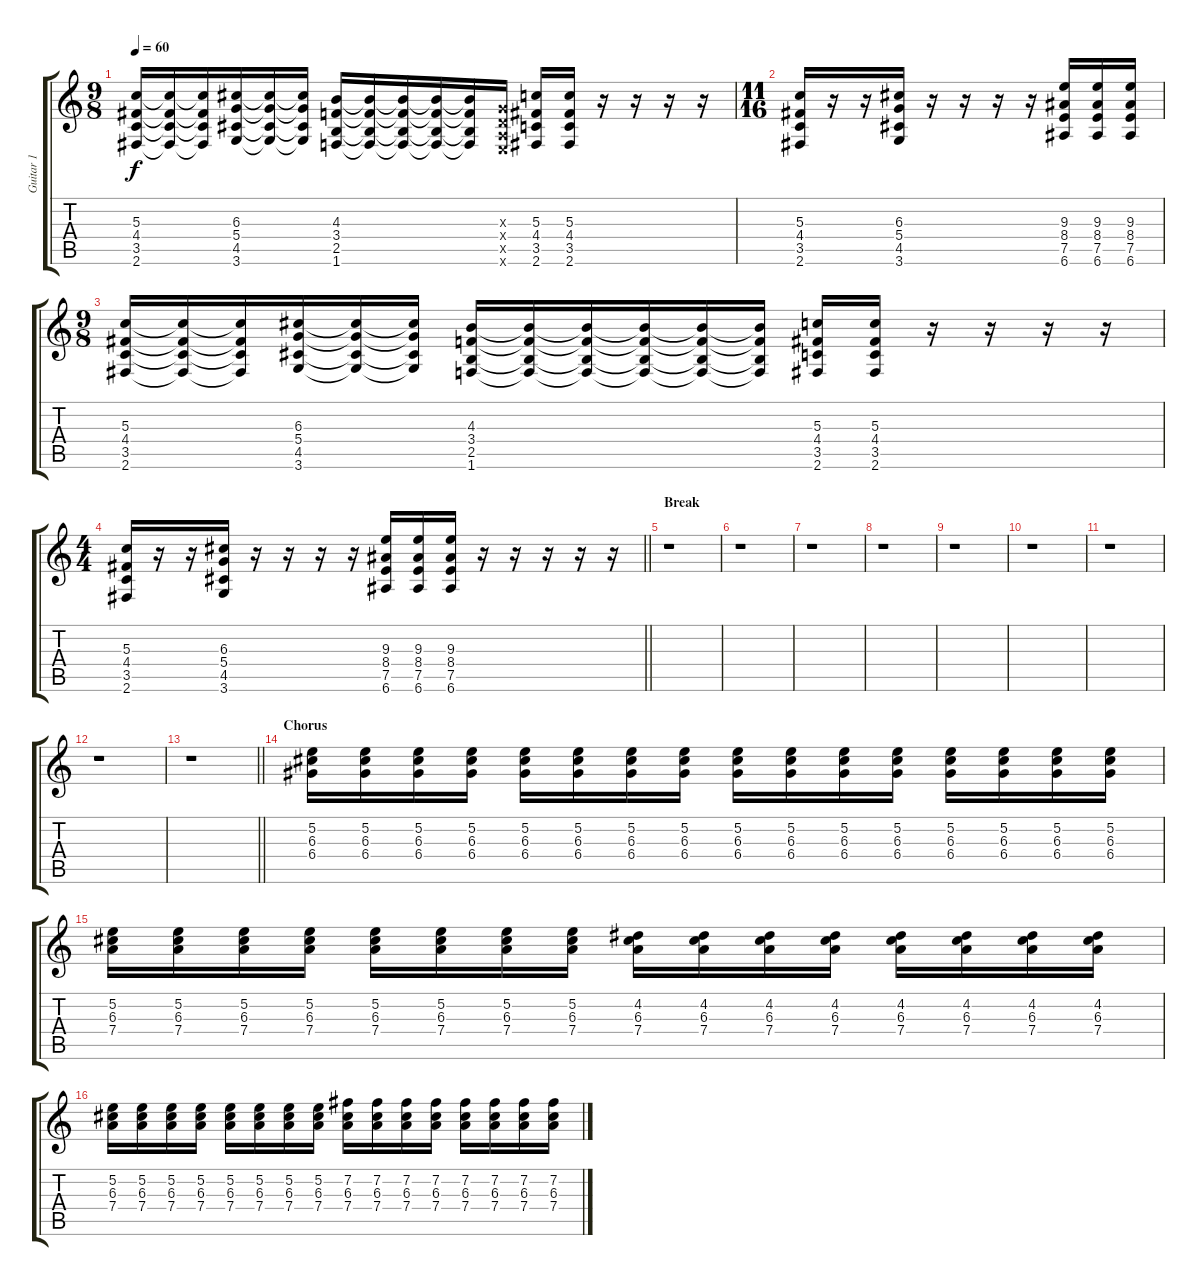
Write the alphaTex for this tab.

\track ("Guitar 1" "Guitar 1") {instrument overdrivenguitar}
\staff {score tabs}
\tuning (E4 B3 G3 D3 A2 E2) {hide}
\ts (9 8)
\tempo 60
\clef g2
\ks c
(5.3 4.4 3.5 2.6).16{dy f} (5.3{t} 4.4{t} 3.5{t} 2.6{t}).16 (5.3{t} 4.4{t} 3.5{t} 2.6{t}).16 (6.3 5.4 4.5 3.6).16 (6.3{t} 5.4{t} 4.5{t} 3.6{t}).16 (6.3{t} 5.4{t} 4.5{t} 3.6{t}).16 (4.3 3.4 2.5 1.6).16 (4.3{t} 3.4{t} 2.5{t} 1.6{t}).16 (4.3{t} 3.4{t} 2.5{t} 1.6{t}).16 (4.3{t} 3.4{t} 2.5{t} 1.6{t}).16 (4.3{t} 3.4{t} 2.5{t} 1.6{t}).16 (0.3{x} 0.4{x} 0.5{x} 0.6{x}).16 (5.3 4.4 3.5 2.6).16 (5.3 4.4 3.5 2.6).16 r.16 r.16 r.16 r.16 |
\ts (11 16)
(5.3 4.4 3.5 2.6).16 r.16 r.16 (6.3 5.4 4.5 3.6).16 r.16 r.16 r.16 r.16 (9.3 8.4 7.5 6.6).16 (9.3 8.4 7.5 6.6).16 (9.3 8.4 7.5 6.6).16 |
\ts (9 8)
(5.3 4.4 3.5 2.6).16 (5.3{t} 4.4{t} 3.5{t} 2.6{t}).16 (5.3{t} 4.4{t} 3.5{t} 2.6{t}).16 (6.3 5.4 4.5 3.6).16 (6.3{t} 5.4{t} 4.5{t} 3.6{t}).16 (6.3{t} 5.4{t} 4.5{t} 3.6{t}).16 (4.3 3.4 2.5 1.6).16 (4.3{t} 3.4{t} 2.5{t} 1.6{t}).16 (4.3{t} 3.4{t} 2.5{t} 1.6{t}).16 (4.3{t} 3.4{t} 2.5{t} 1.6{t}).16 (4.3{t} 3.4{t} 2.5{t} 1.6{t}).16 (4.3{t} 3.4{t} 2.5{t} 1.6{t}).16 (5.3 4.4 3.5 2.6).16 (5.3 4.4 3.5 2.6).16 r.16 r.16 r.16 r.16 |
\ts (4 4)
\barLineRight lightlight
(5.3 4.4 3.5 2.6).16 r.16 r.16 (6.3 5.4 4.5 3.6).16 r.16 r.16 r.16 r.16 (9.3 8.4 7.5 6.6).16 (9.3 8.4 7.5 6.6).16 (9.3 8.4 7.5 6.6).16 r.16 r.16 r.16 r.16 r.16 |
\section ("" "Break")
r.1 |
r.1 |
r.1 |
r.1 |
r.1 |
r.1 |
r.1 |
r.1 |
\barLineRight lightlight
r.1 |
\section ("" "Chorus")
(5.2 6.3 6.4).16 (5.2 6.3 6.4).16 (5.2 6.3 6.4).16 (5.2 6.3 6.4).16 (5.2 6.3 6.4).16 (5.2 6.3 6.4).16 (5.2 6.3 6.4).16 (5.2 6.3 6.4).16 (5.2 6.3 6.4).16 (5.2 6.3 6.4).16 (5.2 6.3 6.4).16 (5.2 6.3 6.4).16 (5.2 6.3 6.4).16 (5.2 6.3 6.4).16 (5.2 6.3 6.4).16 (5.2 6.3 6.4).16 |
(5.2 6.3 7.4).16 (5.2 6.3 7.4).16 (5.2 6.3 7.4).16 (5.2 6.3 7.4).16 (5.2 6.3 7.4).16 (5.2 6.3 7.4).16 (5.2 6.3 7.4).16 (5.2 6.3 7.4).16 (4.2 6.3 7.4).16 (4.2 6.3 7.4).16 (4.2 6.3 7.4).16 (4.2 6.3 7.4).16 (4.2 6.3 7.4).16 (4.2 6.3 7.4).16 (4.2 6.3 7.4).16 (4.2 6.3 7.4).16 |
(5.2 6.3 7.4).16 (5.2 6.3 7.4).16 (5.2 6.3 7.4).16 (5.2 6.3 7.4).16 (5.2 6.3 7.4).16 (5.2 6.3 7.4).16 (5.2 6.3 7.4).16 (5.2 6.3 7.4).16 (7.2 6.3 7.4).16 (7.2 6.3 7.4).16 (7.2 6.3 7.4).16 (7.2 6.3 7.4).16 (7.2 6.3 7.4).16 (7.2 6.3 7.4).16 (7.2 6.3 7.4).16 (7.2 6.3 7.4).16
